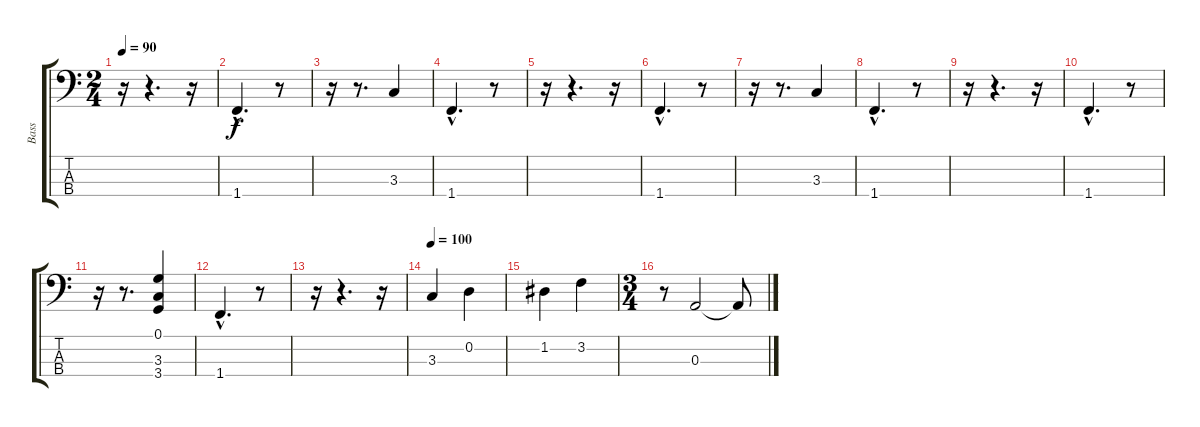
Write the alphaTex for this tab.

\track ("Bass" "Bass") {instrument electricbassfinger}
\staff {score tabs}
\tuning (G2 D2 A1 E1) {hide}
\ts (2 4)
\tempo 90
\clef f4
\ks c
r.16{dy f} r.4{d} r.16 |
1.4{hac}.4{d} r.8 |
r.16 r.8{d} 3.3.4 |
1.4{hac}.4{d} r.8 |
r.16 r.4{d} r.16 |
1.4{hac}.4{d} r.8 |
r.16 r.8{d} 3.3.4 |
1.4{hac}.4{d} r.8 |
r.16 r.4{d} r.16 |
1.4{hac}.4{d} r.8 |
r.16 r.8{d} (0.1 3.3 3.4).4 |
1.4{hac}.4{d} r.8 |
r.16 r.4{d} r.16 |
\tempo 100
3.3.4 0.2.4 |
1.2.4 3.2.4 |
\ts (3 4)
r.8 0.3.2 0.3{t}.8
